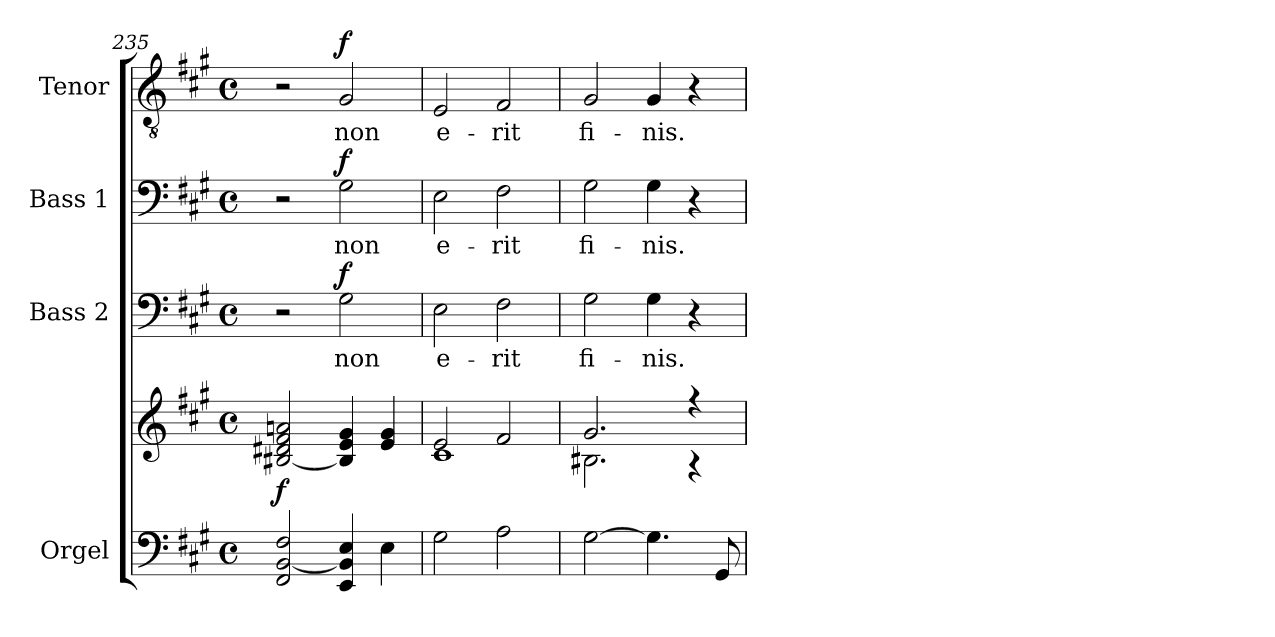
**kern	**kern	**dynam	**kern	**text	**dynam	**kern	**text	**dynam	**kern	**text	**dynam
*part4	*part4	*part4	*part3	*part3	*part3	*part2	*part2	*part2	*part1	*part1	*part1
*staff5	*staff4	*staff4/5	*staff3	*staff3	*staff3	*staff2	*staff2	*staff2	*staff1	*staff1	*staff1
*I"Orgel	*	*	*I"Bass 2	*	*	*I"Bass 1	*	*	*I"Tenor	*	*
*I'Org.	*	*	*I'B2.	*	*	*I'B1.	*	*	*I'T.	*	*
*clefF4	*clefG2	*	*clefF4	*	*	*clefF4	*	*	*clefGv2	*	*
*k[f#c#g#]	*k[f#c#g#]	*	*k[f#c#g#]	*	*	*k[f#c#g#]	*	*	*k[f#c#g#]	*	*
*A:	*A:	*	*A:	*	*	*A:	*	*	*A:	*	*
*M4/4	*M4/4	*	*M4/4	*	*	*M4/4	*	*	*M4/4	*	*
*met(c)	*met(c)	*	*met(c)	*	*	*met(c)	*	*	*met(c)	*	*
=235	=235	=235	=235	=235	=235	=235	=235	=235	=235	=235	=235
!	!	!LO:DY:b	!	!	!	!	!	!	!	!	!
2FF#/ [2BB/ 2F#/	[2B#X/ 2d#X/ 2f#/ 2an/	f	2r	.	.	2r	.	.	2r	.	.
!	!	!	!	!LO:LY:b	!LO:DY:a	!	!LO:LY:b	!LO:DY:a	!	!LO:LY:b	!LO:DY:a
4EE/ 4BB/] 4E/	4B#/] 4e/ 4g#/	.	2G#\	non	f	2G#\	non	f	2G#/	non	f
4E\	4e/ 4g#/	.	.	.	.	.	.	.	.	.	.
!!LO:PB:g=z
=236	=236	=236	=236	=236	=236	=236	=236	=236	=236	=236	=236
*	*^	*	*	*	*	*	*	*	*	*	*
!	!	!	!	!	!LO:LY:b	!	!	!LO:LY:b	!	!	!LO:LY:b	!
2G#\	2e/	1c#	.	2E\	e-	.	2E\	e-	.	2E/	e-	.
!	!	!	!	!	!LO:LY:b	!	!	!LO:LY:b	!	!	!LO:LY:b	!
2A\	2f#/	.	.	2F#\	-rit	.	2F#\	-rit	.	2F#/	-rit	.
=237	=237	=237	=237	=237	=237	=237	=237	=237	=237	=237	=237	=237
!	!	!	!	!	!LO:LY:b	!	!	!LO:LY:b	!	!	!LO:LY:b	!
[2G#\	2.g#/	2.B#X\	.	2G#\	fi-	.	2G#\	fi-	.	2G#/	fi-	.
!	!	!	!	!	!LO:LY:b	!	!	!LO:LY:b	!	!	!LO:LY:b	!
4.G#\]	.	.	.	4G#\	-nis.	.	4G#\	-nis.	.	4G#/	-nis.	.
.	4r	4r	.	4r	.	.	4r	.	.	4r	.	.
8GG#/	.	.	.	.	.	.	.	.	.	.	.	.
*	*v	*v	*	*	*	*	*	*	*	*	*	*
=	=	=	=	=	=	=	=	=	=	=	=
*-	*-	*-	*-	*-	*-	*-	*-	*-	*-	*-	*-
